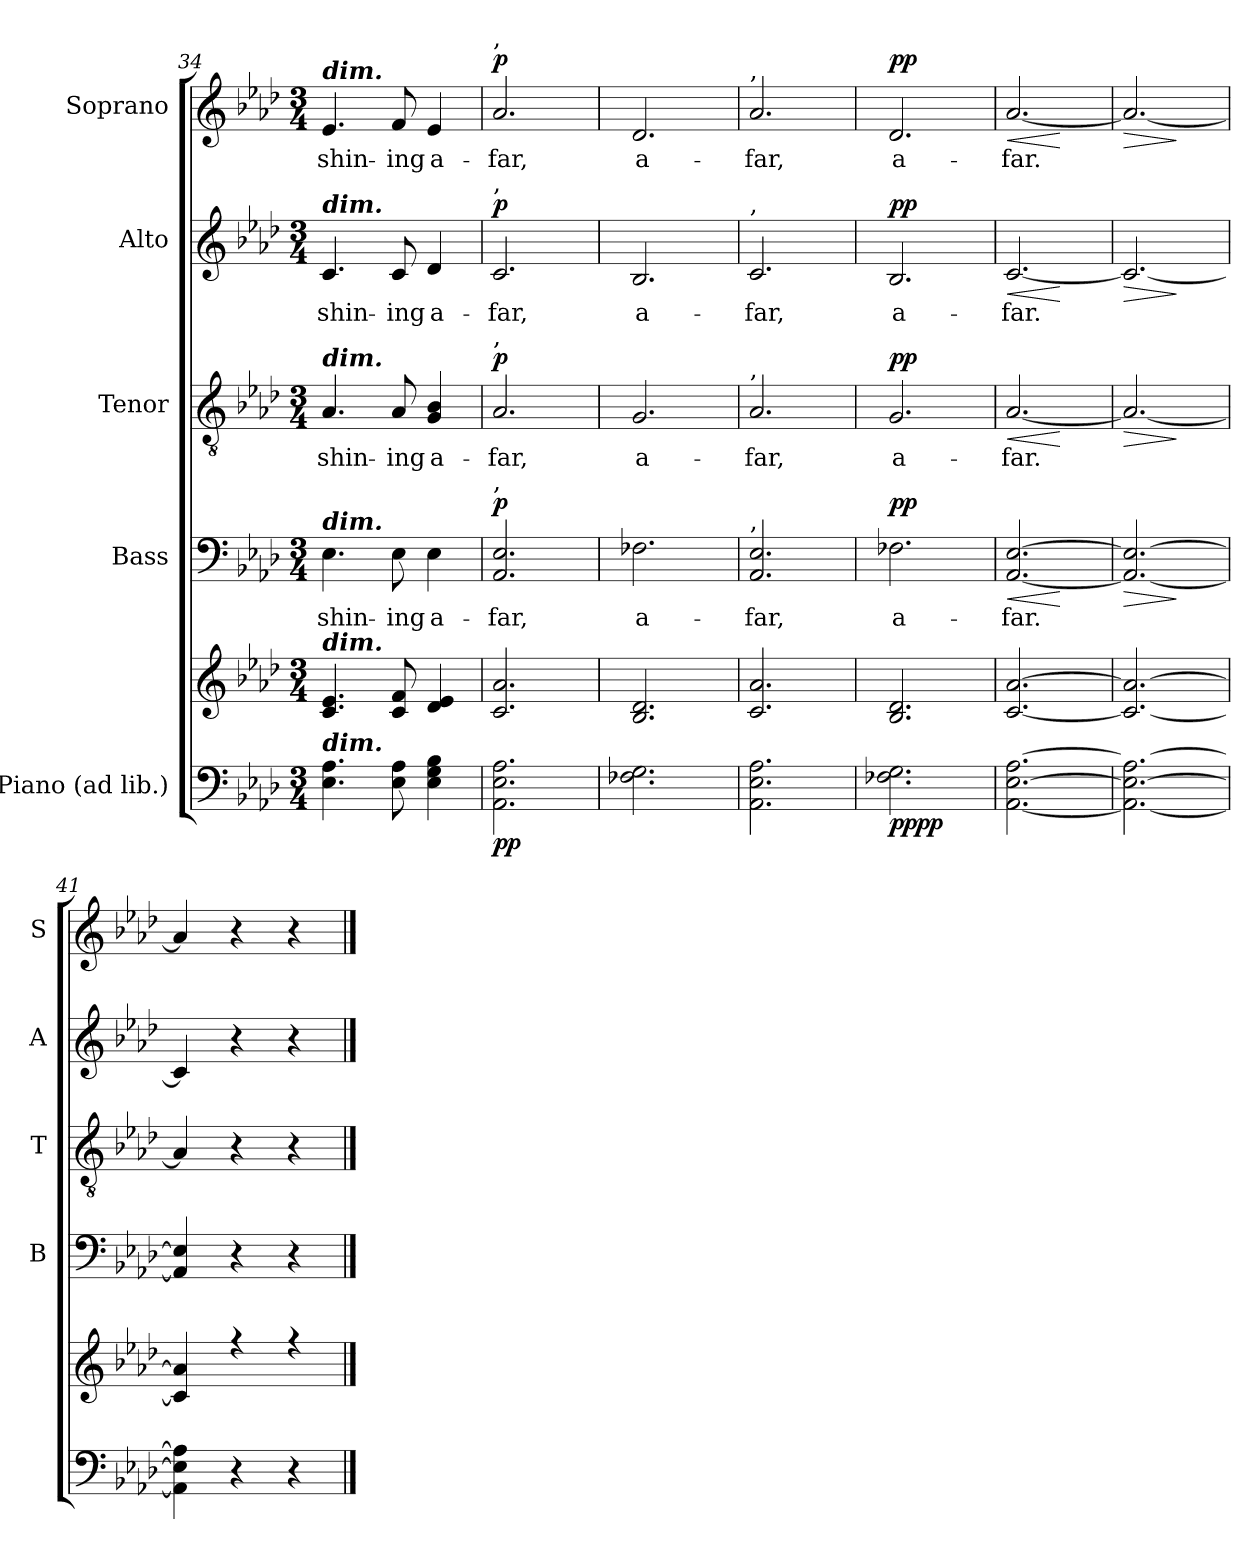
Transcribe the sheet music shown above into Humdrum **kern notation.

**kern	**kern	**dynam	**kern	**text	**dynam	**kern	**text	**dynam	**kern	**text	**dynam	**kern	**text	**dynam
*part5	*part5	*part5	*part4	*part4	*part4	*part3	*part3	*part3	*part2	*part2	*part2	*part1	*part1	*part1
*staff6	*staff5	*staff5/6	*staff4	*staff4	*staff4	*staff3	*staff3	*staff3	*staff2	*staff2	*staff2	*staff1	*staff1	*staff1
*I"Piano (ad lib.)	*	*	*I"Bass	*	*	*I"Tenor	*	*	*I"Alto	*	*	*I"Soprano	*	*
*	*	*	*I'B	*	*	*I'T	*	*	*I'A	*	*	*I'S	*	*
!!LO:LB:g=z
*clefF4	*clefG2	*	*clefF4	*	*	*clefGv2	*	*	*clefG2	*	*	*clefG2	*	*
*k[b-e-a-d-]	*k[b-e-a-d-]	*	*k[b-e-a-d-]	*	*	*k[b-e-a-d-]	*	*	*k[b-e-a-d-]	*	*	*k[b-e-a-d-]	*	*
*A-:	*A-:	*	*A-:	*	*	*A-:	*	*	*A-:	*	*	*A-:	*	*
*M3/4	*M3/4	*	*M3/4	*	*	*M3/4	*	*	*M3/4	*	*	*M3/4	*	*
=34	=34	=34	=34	=34	=34	=34	=34	=34	=34	=34	=34	=34	=34	=34
*	*^	*	*	*	*	*	*	*	*	*	*	*	*	*
!	!	!	!	!	!	!	!	!	!	!	!	!	!LO:TX:a:Bi:t=dim.	!	!
!	!	!	!	!	!	!	!	!	!	!LO:TX:a:Bi:t=dim.	!	!	!	!	!
!	!	!	!	!	!	!	!LO:TX:a:Bi:t=dim.	!	!	!	!	!	!	!	!
!	!	!	!	!LO:TX:a:Bi:t=dim.	!	!	!	!	!	!	!	!	!	!	!
!	!LO:TX:a:Bi:t=dim.	!	!	!	!	!	!	!	!	!	!	!	!	!	!
!LO:TX:a:Bi:t=dim.	!	!	!	!	!	!	!	!	!	!	!	!	!	!	!
!	!	!LO:N:vis=1	!	!	!LO:LY:b	!	!	!LO:LY:b	!	!	!LO:LY:b	!	!	!LO:LY:b	!
4.E- 4.A-	4.c/ 4.e-/	2.ryy	.	4.E-	shin-	.	4.A-	shin-	.	4.c	shin-	.	4.e-	shin-	.
!	!	!	!	!	!LO:LY:b	!	!	!LO:LY:b	!	!	!LO:LY:b	!	!	!LO:LY:b	!
8E- 8A-	8c/ 8f/	.	.	8E-	-ing	.	8A-	-ing	.	8c	-ing	.	8f	-ing	.
!	!	!	!	!	!LO:LY:b	!	!	!LO:LY:b	!	!	!LO:LY:b	!	!	!LO:LY:b	!
4E- 4G 4B-	4d-/ 4e-/	.	.	4E-	a-	.	4G 4B-	a-	.	4d-	a-	.	4e-	a-	.
=35	=35	=35	=35	=35	=35	=35	=35	=35	=35	=35	=35	=35	=35	=35	=35
!	!	!	!	!	!	!	!	!	!	!	!	!	!LO:TX:a:t=,	!	!
!	!	!	!	!	!	!	!	!	!	!LO:TX:a:t=,	!	!	!	!	!
!	!	!	!	!	!	!	!LO:TX:a:t=,	!	!	!	!	!	!	!	!
!	!	!	!	!LO:TX:a:t=,	!	!	!	!	!	!	!	!	!	!	!
!	!	!LO:N:vis=1	!LO:DY:b=2	!	!LO:LY:b	!	!	!LO:LY:b	!	!	!LO:LY:b	!	!	!LO:LY:b	!
!	!	!	!LO:DY:n=1:b	!	!	!LO:DY:b	!	!	!LO:DY:b	!	!	!LO:DY:b	!	!	!LO:DY:b
2.AA- 2.E- 2.A-	2.c/ 2.a-/	2.ryy	p p	2.AA- 2.E-	far,	p	2.A-	far,	p	2.c	far,	p	2.a-	far,	p
=36	=36	=36	=36	=36	=36	=36	=36	=36	=36	=36	=36	=36	=36	=36	=36
!	!	!LO:N:vis=1	!	!	!LO:LY:b	!	!	!LO:LY:b	!	!	!LO:LY:b	!	!	!LO:LY:b	!
2.F-X 2.G	2.B-/ 2.d-/	2.ryy	.	2.F-X	a-	.	2.G	a-	.	2.B-	a-	.	2.d-	a-	.
=37	=37	=37	=37	=37	=37	=37	=37	=37	=37	=37	=37	=37	=37	=37	=37
!	!	!	!	!	!	!	!	!	!	!	!	!	!LO:TX:a:t=,	!	!
!	!	!	!	!	!	!	!	!	!	!LO:TX:a:t=,	!	!	!	!	!
!	!	!	!	!	!	!	!LO:TX:a:t=,	!	!	!	!	!	!	!	!
!	!	!	!	!LO:TX:a:t=,	!	!	!	!	!	!	!	!	!	!	!
!	!	!LO:N:vis=1	!	!	!LO:LY:b	!	!	!LO:LY:b	!	!	!LO:LY:b	!	!	!LO:LY:b	!
2.AA- 2.E- 2.A-	2.c/ 2.a-/	2.ryy	.	2.AA- 2.E-	-far,	.	2.A-	-far,	.	2.c	-far,	.	2.a-	-far,	.
=38	=38	=38	=38	=38	=38	=38	=38	=38	=38	=38	=38	=38	=38	=38	=38
!	!	!LO:N:vis=1	!LO:DY:b=2	!	!LO:LY:b	!	!	!LO:LY:b	!	!	!LO:LY:b	!	!	!LO:LY:b	!
!	!	!	!LO:DY:n=1:b	!	!	!LO:DY:b	!	!	!LO:DY:b	!	!	!LO:DY:b	!	!	!LO:DY:b
2.F-X 2.G	2.B-/ 2.d-/	2.ryy	pp pp	2.F-X	a-	pp	2.G	a-	pp	2.B-	a-	pp	2.d-	a-	pp
=39	=39	=39	=39	=39	=39	=39	=39	=39	=39	=39	=39	=39	=39	=39	=39
!	!	!LO:N:vis=1	!LO:HP:b	!	!LO:LY:b	!LO:HP:b	!	!LO:LY:b	!LO:HP:b	!	!LO:LY:b	!LO:HP:b	!	!LO:LY:b	!LO:HP:b
[2.AA- [2.E- [2.A-	[2.c/ [2.a-/	2.ryy	<	[2.AA- [2.E-	-far.	<	[2.A-	-far.	<	[2.c	-far.	<	[2.a-	-far.	<
*	*v	*v	*	*	*	*	*	*	*	*	*	*	*	*	*
.	.	[	.	.	[	.	.	[	.	.	[	.	.	[
=40	=40	=40	=40	=40	=40	=40	=40	=40	=40	=40	=40	=40	=40	=40
*	*^	*	*	*	*	*	*	*	*	*	*	*	*	*
!	!	!LO:N:vis=1	!LO:HP:b	!	!	!LO:HP:b	!	!	!LO:HP:b	!	!	!LO:HP:b	!	!	!LO:HP:b
2.AA-_ 2.E-_ 2.A-_	2.c/_ 2.a-/_	2.ryy	>	2.AA-_ 2.E-_	.	>	2.A-_	.	>	2.c_	.	>	2.a-_	.	>
*	*v	*v	*	*	*	*	*	*	*	*	*	*	*	*	*
.	.	]	.	.	]	.	.	]	.	.	]	.	.	]
=41	=41	=41	=41	=41	=41	=41	=41	=41	=41	=41	=41	=41	=41	=41
*	*^	*	*	*	*	*	*	*	*	*	*	*	*	*
!	!	!LO:N:vis=1	!	!	!	!	!	!	!	!	!	!	!	!	!
4AA-] 4E-] 4A-]	4c/] 4a-/]	2.ryy	.	4AA-] 4E-]	.	.	4A-]	.	.	4c]	.	.	4a-]	.	.
4r	4r	.	.	4r	.	.	4r	.	.	4r	.	.	4r	.	.
4r	4r	.	.	4r	.	.	4r	.	.	4r	.	.	4r	.	.
*	*v	*v	*	*	*	*	*	*	*	*	*	*	*	*	*
==	==	==	==	==	==	==	==	==	==	==	==	==	==	==
*-	*-	*-	*-	*-	*-	*-	*-	*-	*-	*-	*-	*-	*-	*-
